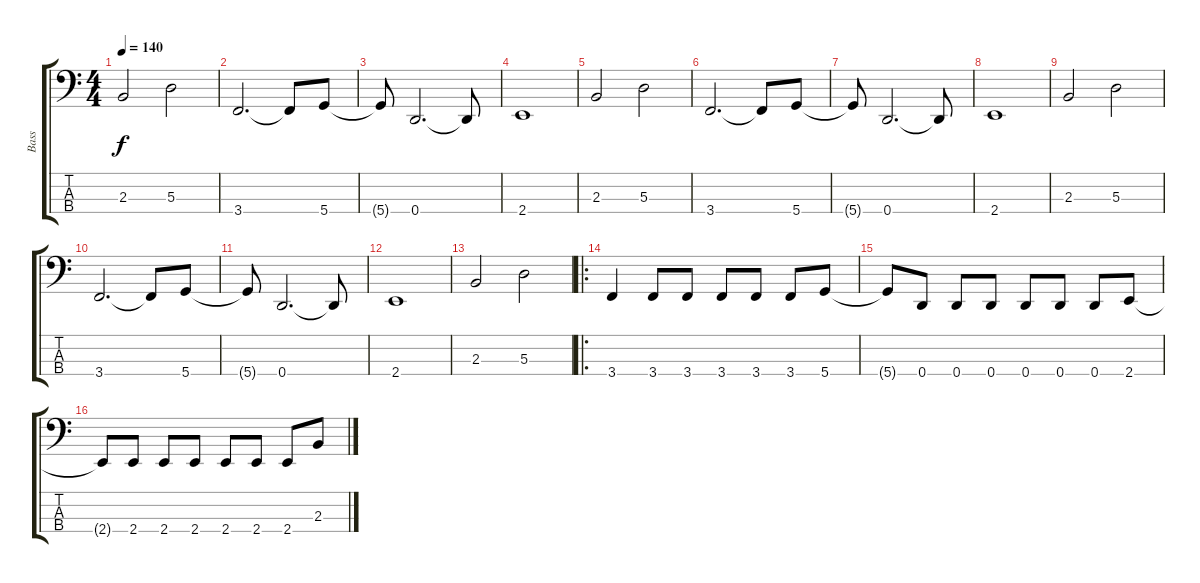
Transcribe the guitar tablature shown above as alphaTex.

\track ("Bass" "Bass") {instrument electricbasspick}
\staff {score tabs}
\tuning (G2 D2 A1 D1) {hide}
\ts (4 4)
\tempo 140
\clef f4
\ks c
2.3.2{dy f} 5.3.2 |
3.4.2{d} 3.4{t}.8 5.4.8 |
5.4{t}.8 0.4.2{d} 0.4{t}.8 |
2.4.1 |
2.3.2 5.3.2 |
3.4.2{d} 3.4{t}.8 5.4.8 |
5.4{t}.8 0.4.2{d} 0.4{t}.8 |
2.4.1 |
2.3.2 5.3.2 |
3.4.2{d} 3.4{t}.8 5.4.8 |
5.4{t}.8 0.4.2{d} 0.4{t}.8 |
2.4.1 |
2.3.2 5.3.2 |
\ro
3.4.4 3.4.8 3.4.8 3.4.8 3.4.8 3.4.8 5.4.8 |
5.4{t}.8 0.4.8 0.4.8 0.4.8 0.4.8 0.4.8 0.4.8 2.4.8 |
2.4{t}.8 2.4.8 2.4.8 2.4.8 2.4.8 2.4.8 2.4.8 2.3.8
